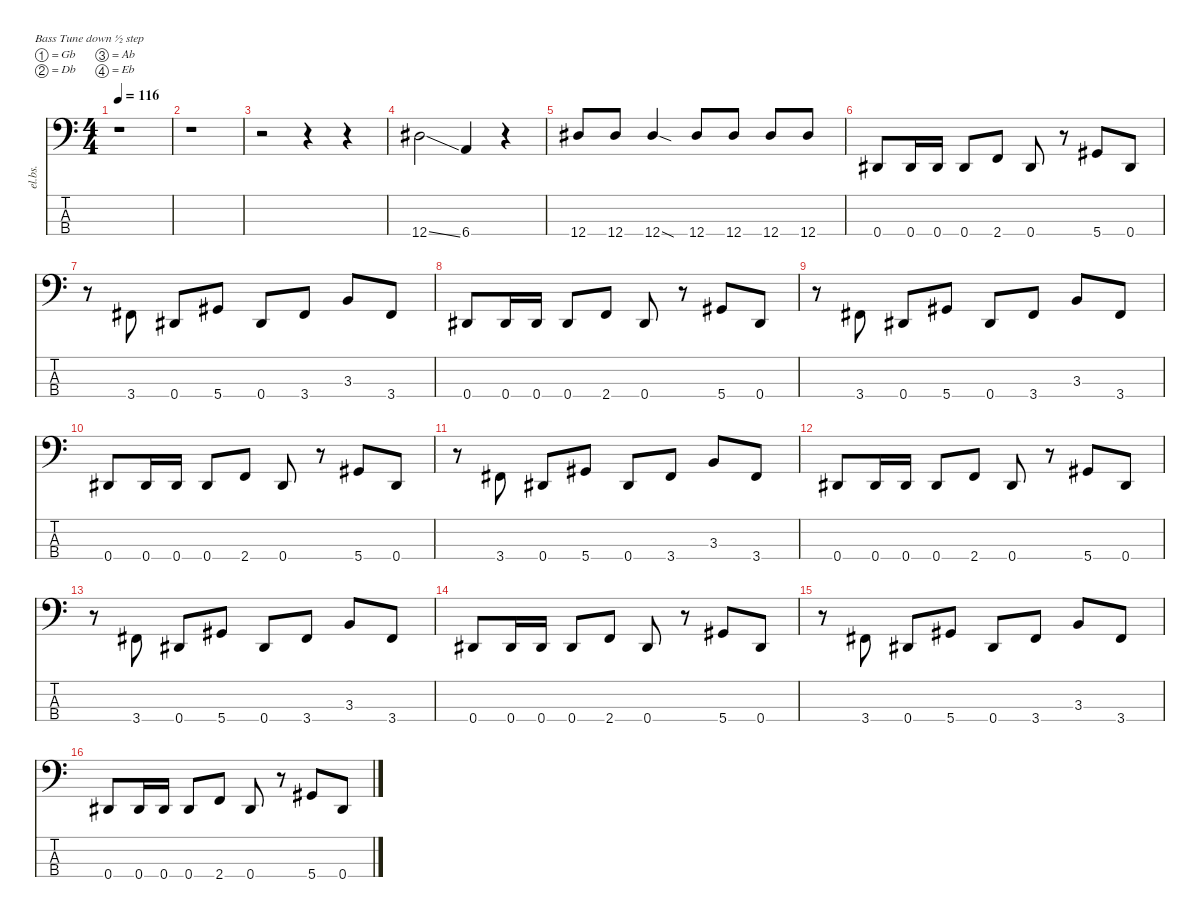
\defaultSystemsLayout 4
\hideDynamics
\bracketExtendMode nobrackets
\otherSystemsTrackNameOrientation horizontal
\track ("Bass" "el.bs.") {instrument electricbasspick}
\staff {score tabs}
\tuning (Gb2 Db2 Ab1 Eb1)
\ts (4 4)
\tempo 116
\clef f4
\ks c
r.1{dy f beam Down} |
r.1{beam Down} |
r.2{beam Down} r.4{beam Down} r.4{beam Down} |
12.4{ss acc #}.2{beam Down} 6.4.4{beam Up} r.4{beam Up} |
12.4{acc #}.8{beam Up} 12.4{acc #}.8{beam Up} 12.4{sod acc #}.4{beam Up} 12.4{acc #}.8{beam Up} 12.4{acc #}.8{beam Up} 12.4{acc #}.8{beam Up} 12.4{acc #}.8{beam Up} |
0.4{acc #}.8{beam Up} 0.4{acc #}.16{beam Up} 0.4{acc #}.16{beam Up} 0.4{acc #}.8{beam Up} 2.4.8{beam Up} 0.4{acc #}.8{beam Up} r.8{beam Up} 5.4{acc #}.8{beam Up} 0.4{acc #}.8{beam Up} |
r.8{beam Down} 3.4{acc #}.8{beam Up} 0.4{acc #}.8{beam Up} 5.4{acc #}.8{beam Up} 0.4{acc #}.8{beam Up} 3.4{acc #}.8{beam Up} 3.3.8{beam Up} 3.4{acc #}.8{beam Up} |
0.4{acc #}.8{beam Up} 0.4{acc #}.16{beam Up} 0.4{acc #}.16{beam Up} 0.4{acc #}.8{beam Up} 2.4.8{beam Up} 0.4{acc #}.8{beam Up} r.8{beam Up} 5.4{acc #}.8{beam Up} 0.4{acc #}.8{beam Up} |
r.8{beam Down} 3.4{acc #}.8{beam Up} 0.4{acc #}.8{beam Up} 5.4{acc #}.8{beam Up} 0.4{acc #}.8{beam Up} 3.4{acc #}.8{beam Up} 3.3.8{beam Up} 3.4{acc #}.8{beam Up} |
0.4{acc #}.8{beam Up} 0.4{acc #}.16{beam Up} 0.4{acc #}.16{beam Up} 0.4{acc #}.8{beam Up} 2.4.8{beam Up} 0.4{acc #}.8{beam Up} r.8{beam Up} 5.4{acc #}.8{beam Up} 0.4{acc #}.8{beam Up} |
r.8{beam Down} 3.4{acc #}.8{beam Up} 0.4{acc #}.8{beam Up} 5.4{acc #}.8{beam Up} 0.4{acc #}.8{beam Up} 3.4{acc #}.8{beam Up} 3.3.8{beam Up} 3.4{acc #}.8{beam Up} |
0.4{acc #}.8{beam Up} 0.4{acc #}.16{beam Up} 0.4{acc #}.16{beam Up} 0.4{acc #}.8{beam Up} 2.4.8{beam Up} 0.4{acc #}.8{beam Up} r.8{beam Up} 5.4{acc #}.8{beam Up} 0.4{acc #}.8{beam Up} |
r.8{beam Down} 3.4{acc #}.8{beam Up} 0.4{acc #}.8{beam Up} 5.4{acc #}.8{beam Up} 0.4{acc #}.8{beam Up} 3.4{acc #}.8{beam Up} 3.3.8{beam Up} 3.4{acc #}.8{beam Up} |
0.4{acc #}.8{beam Up} 0.4{acc #}.16{beam Up} 0.4{acc #}.16{beam Up} 0.4{acc #}.8{beam Up} 2.4.8{beam Up} 0.4{acc #}.8{beam Up} r.8{beam Up} 5.4{acc #}.8{beam Up} 0.4{acc #}.8{beam Up} |
r.8{beam Down} 3.4{acc #}.8{beam Up} 0.4{acc #}.8{beam Up} 5.4{acc #}.8{beam Up} 0.4{acc #}.8{beam Up} 3.4{acc #}.8{beam Up} 3.3.8{beam Up} 3.4{acc #}.8{beam Up} |
0.4{acc #}.8{beam Up} 0.4{acc #}.16{beam Up} 0.4{acc #}.16{beam Up} 0.4{acc #}.8{beam Up} 2.4.8{beam Up} 0.4{acc #}.8{beam Up} r.8{beam Up} 5.4{acc #}.8{beam Up} 0.4{acc #}.8{beam Up}
